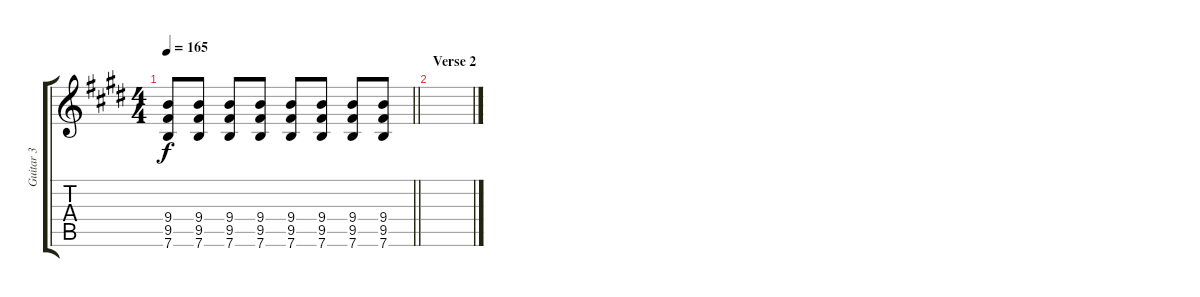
\track ("Guitar 3" "Guitar 3") {instrument overdrivenguitar}
\staff {score tabs}
\tuning (E4 B3 G3 D3 A2 E2) {hide}
\ts (4 4)
\tempo 165
\clef g2
\barLineRight lightlight
\ks e
(9.4 9.5 7.6).8{dy f} (9.4 9.5 7.6).8 (9.4 9.5 7.6).8 (9.4 9.5 7.6).8 (9.4 9.5 7.6).8 (9.4 9.5 7.6).8 (9.4 9.5 7.6).8 (9.4 9.5 7.6).8 |
\section ("" "Verse 2")
